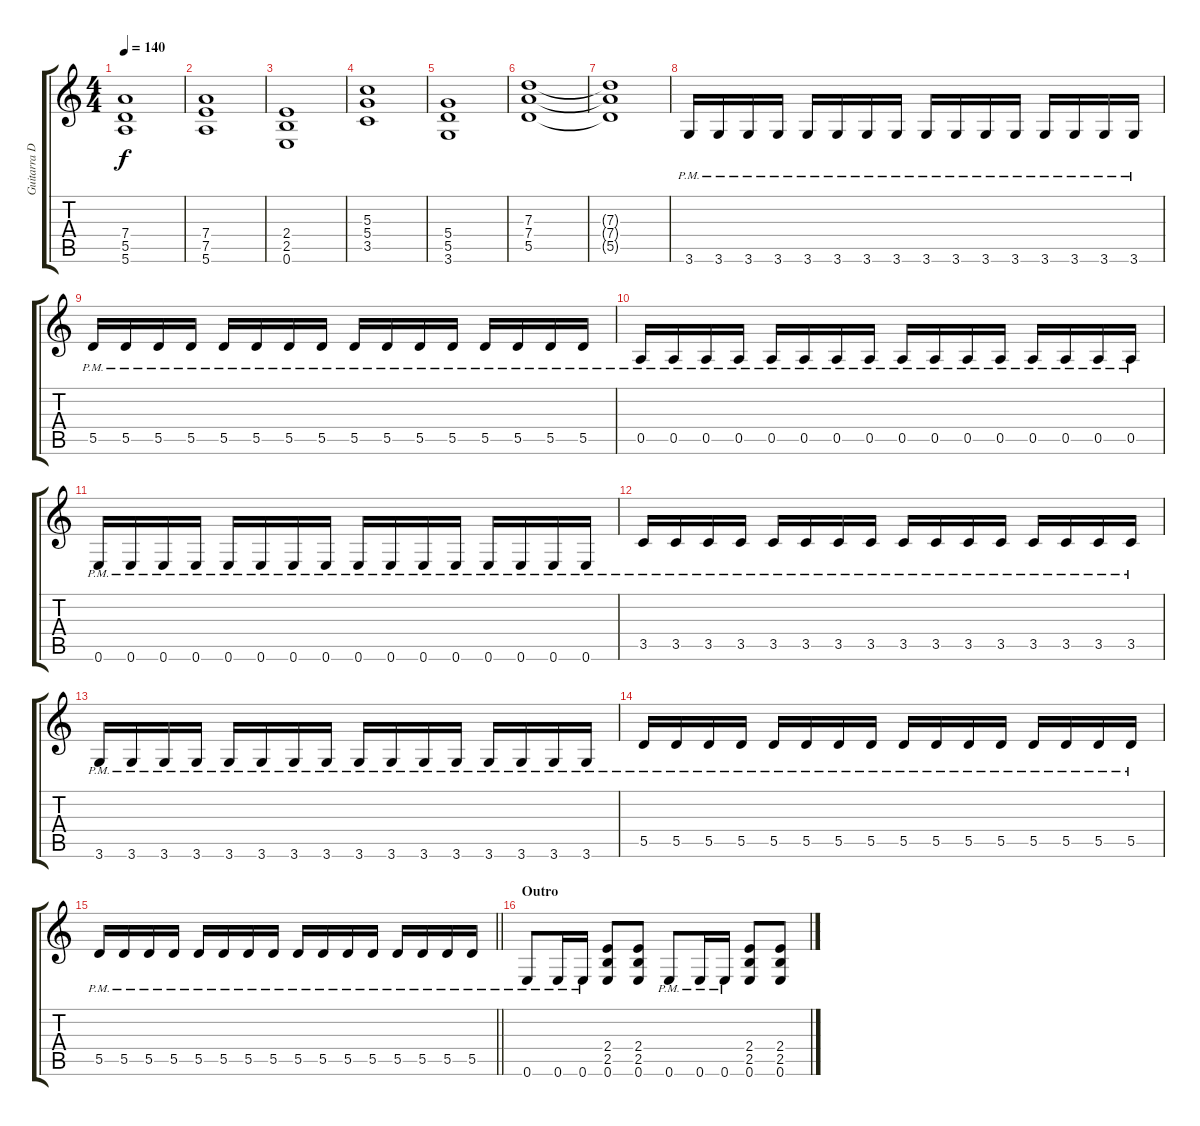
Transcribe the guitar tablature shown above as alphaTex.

\track ("Guitarra Der" "Guitarra D") {instrument distortionguitar}
\staff {score tabs}
\tuning (E4 B3 G3 D3 A2 E2) {hide}
\ts (4 4)
\tempo 140
\clef g2
\ks c
(7.4 5.5 5.6).1{dy f} |
(7.4 7.5 5.6).1 |
(2.4 2.5 0.6).1 |
(5.3 5.4 3.5).1 |
(5.4 5.5 3.6).1 |
(7.3 7.4 5.5).1 |
(7.3{t} 7.4{t} 5.5{t}).1 |
3.6{pm}.16 3.6{pm}.16 3.6{pm}.16 3.6{pm}.16 3.6{pm}.16 3.6{pm}.16 3.6{pm}.16 3.6{pm}.16 3.6{pm}.16 3.6{pm}.16 3.6{pm}.16 3.6{pm}.16 3.6{pm}.16 3.6{pm}.16 3.6{pm}.16 3.6{pm}.16 |
5.5{pm}.16 5.5{pm}.16 5.5{pm}.16 5.5{pm}.16 5.5{pm}.16 5.5{pm}.16 5.5{pm}.16 5.5{pm}.16 5.5{pm}.16 5.5{pm}.16 5.5{pm}.16 5.5{pm}.16 5.5{pm}.16 5.5{pm}.16 5.5{pm}.16 5.5{pm}.16 |
0.5{pm}.16 0.5{pm}.16 0.5{pm}.16 0.5{pm}.16 0.5{pm}.16 0.5{pm}.16 0.5{pm}.16 0.5{pm}.16 0.5{pm}.16 0.5{pm}.16 0.5{pm}.16 0.5{pm}.16 0.5{pm}.16 0.5{pm}.16 0.5{pm}.16 0.5{pm}.16 |
0.6{pm}.16 0.6{pm}.16 0.6{pm}.16 0.6{pm}.16 0.6{pm}.16 0.6{pm}.16 0.6{pm}.16 0.6{pm}.16 0.6{pm}.16 0.6{pm}.16 0.6{pm}.16 0.6{pm}.16 0.6{pm}.16 0.6{pm}.16 0.6{pm}.16 0.6{pm}.16 |
3.5{pm}.16 3.5{pm}.16 3.5{pm}.16 3.5{pm}.16 3.5{pm}.16 3.5{pm}.16 3.5{pm}.16 3.5{pm}.16 3.5{pm}.16 3.5{pm}.16 3.5{pm}.16 3.5{pm}.16 3.5{pm}.16 3.5{pm}.16 3.5{pm}.16 3.5{pm}.16 |
3.6{pm}.16 3.6{pm}.16 3.6{pm}.16 3.6{pm}.16 3.6{pm}.16 3.6{pm}.16 3.6{pm}.16 3.6{pm}.16 3.6{pm}.16 3.6{pm}.16 3.6{pm}.16 3.6{pm}.16 3.6{pm}.16 3.6{pm}.16 3.6{pm}.16 3.6{pm}.16 |
5.5{pm}.16 5.5{pm}.16 5.5{pm}.16 5.5{pm}.16 5.5{pm}.16 5.5{pm}.16 5.5{pm}.16 5.5{pm}.16 5.5{pm}.16 5.5{pm}.16 5.5{pm}.16 5.5{pm}.16 5.5{pm}.16 5.5{pm}.16 5.5{pm}.16 5.5{pm}.16 |
\barLineRight lightlight
5.5{pm}.16 5.5{pm}.16 5.5{pm}.16 5.5{pm}.16 5.5{pm}.16 5.5{pm}.16 5.5{pm}.16 5.5{pm}.16 5.5{pm}.16 5.5{pm}.16 5.5{pm}.16 5.5{pm}.16 5.5{pm}.16 5.5{pm}.16 5.5{pm}.16 5.5{pm}.16 |
\section ("" "Outro")
0.6{pm}.8 0.6{pm}.16 0.6{pm}.16 (2.4 2.5 0.6).8 (2.4 2.5 0.6).8 0.6{pm}.8 0.6{pm}.16 0.6{pm}.16 (2.4 2.5 0.6).8 (2.4 2.5 0.6).8
